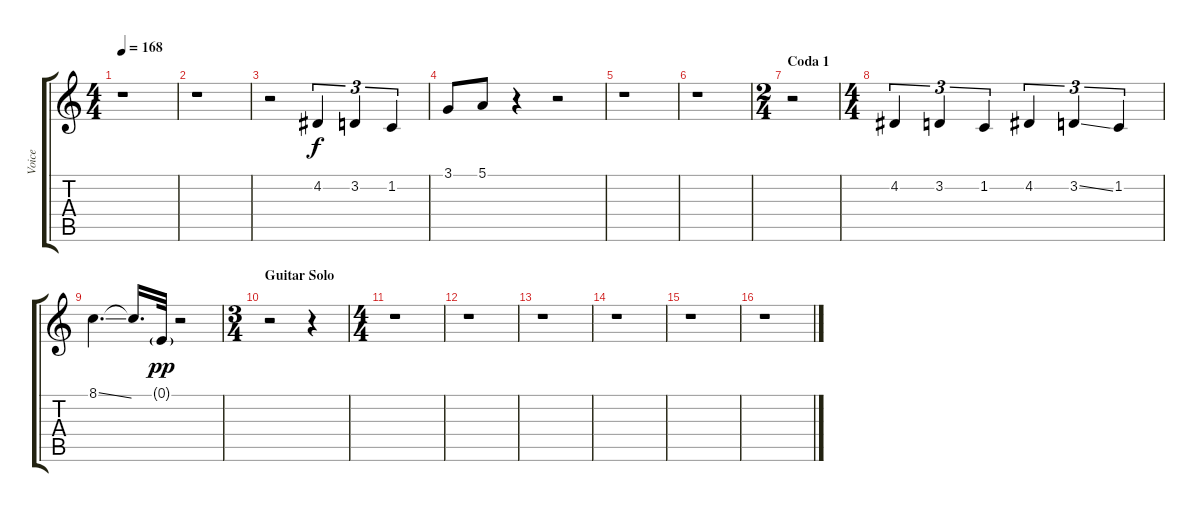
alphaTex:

\track ("Voice" "Voice") {instrument lead6voice}
\staff {score tabs}
\tuning (E4 B3 G3 D3 A2 E2) {hide}
\ts (4 4)
\tempo 168
\clef g2
\ks c
r.1{dy f} |
r.1 |
r.2 4.2.4{tu (3 2)} 3.2.4{tu (3 2)} 1.2.4{tu (3 2)} |
3.1.8 5.1.8 r.4 r.2 |
r.1 |
r.1 |
\ts (2 4)
\section ("" "Coda 1")
r.2 |
\ts (4 4)
4.2.4{tu (3 2)} 3.2.4{tu (3 2)} 1.2.4{tu (3 2)} 4.2.4{tu (3 2)} 3.2{ss}.4{tu (3 2)} 1.2.4{tu (3 2)} |
8.1{ss}.4{d} 8.1{t}.16{d} 0.1{g}.32{dy pp} r.2 |
\ts (3 4)
\section ("" "Guitar Solo")
r.2 r.4 |
\ts (4 4)
r.1 |
r.1 |
r.1 |
r.1 |
r.1 |
r.1
